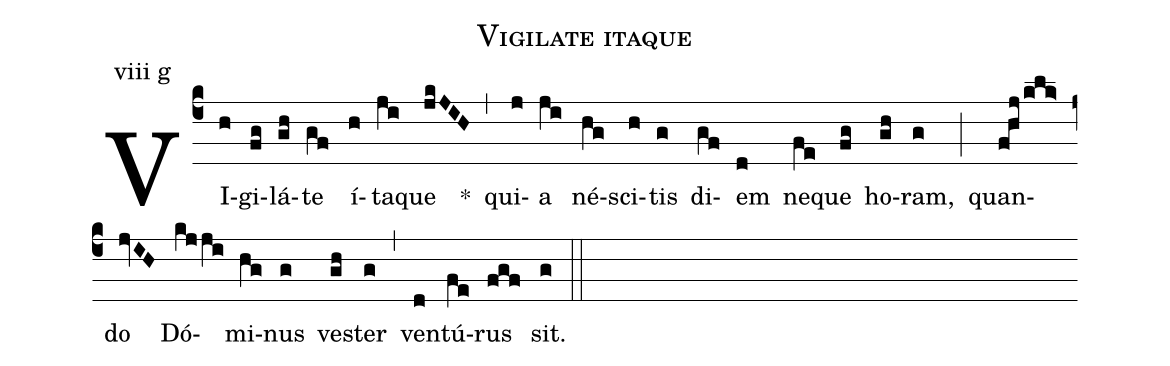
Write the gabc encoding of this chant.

name: Vigilate itaque;
annotation: viii g;
%%
(c4)
VI(h)gi(fg)lá(gh)te(gf) í(h)ta(ji)que(jkJIH) *(,)
qui(j)a(ji) né(hg)sci(h)tis(g) di(gf)em(d) ne(fe)que(fg) ho(gh)ram,(g) (;)
quan(fhj/klk>)do(jvIH) Dó(kj/ji)mi(hg)nus(g) ve(gh)ster(g) (,)
ven(d)tú(fe)rus(fgf) sit.(g) (::)
